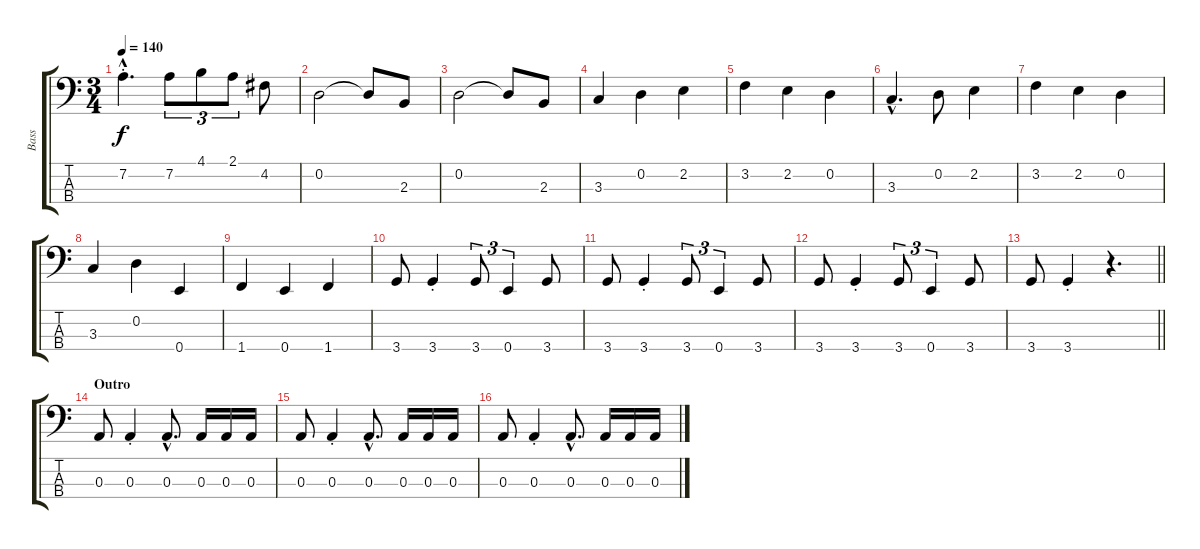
\track ("Bass" "Bass") {instrument electricbassfinger}
\staff {score tabs}
\tuning (G2 D2 A1 E1) {hide}
\ts (3 4)
\tempo 140
\clef f4
\ks c
7.2{hac st}.4{d dy f} 7.2.8{tu (3 2)} 4.1.8{tu (3 2)} 2.1.8{tu (3 2)} 4.2.8 |
0.2.2 0.2{t}.8 2.3.8 |
0.2.2 0.2{t}.8 2.3.8 |
3.3.4 0.2.4 2.2.4 |
3.2.4 2.2.4 0.2.4 |
3.3{hac}.4{d} 0.2.8 2.2.4 |
3.2.4 2.2.4 0.2.4 |
3.3.4 0.2.4 0.4.4 |
1.4.4 0.4.4 1.4.4 |
3.4.8 3.4{st}.4 3.4.8{tu (3 2)} 0.4.4{tu (3 2)} 3.4.8 |
3.4.8 3.4{st}.4 3.4.8{tu (3 2)} 0.4.4{tu (3 2)} 3.4.8 |
3.4.8 3.4{st}.4 3.4.8{tu (3 2)} 0.4.4{tu (3 2)} 3.4.8 |
\barLineRight lightlight
3.4.8 3.4{st}.4 r.4{d} |
\section ("" "Outro")
0.3.8 0.3{st}.4 0.3{hac}.8{d} 0.3.16 0.3.16 0.3.16 |
0.3.8 0.3{st}.4 0.3{hac}.8{d} 0.3.16 0.3.16 0.3.16 |
0.3.8 0.3{st}.4 0.3{hac}.8{d} 0.3.16 0.3.16 0.3.16
